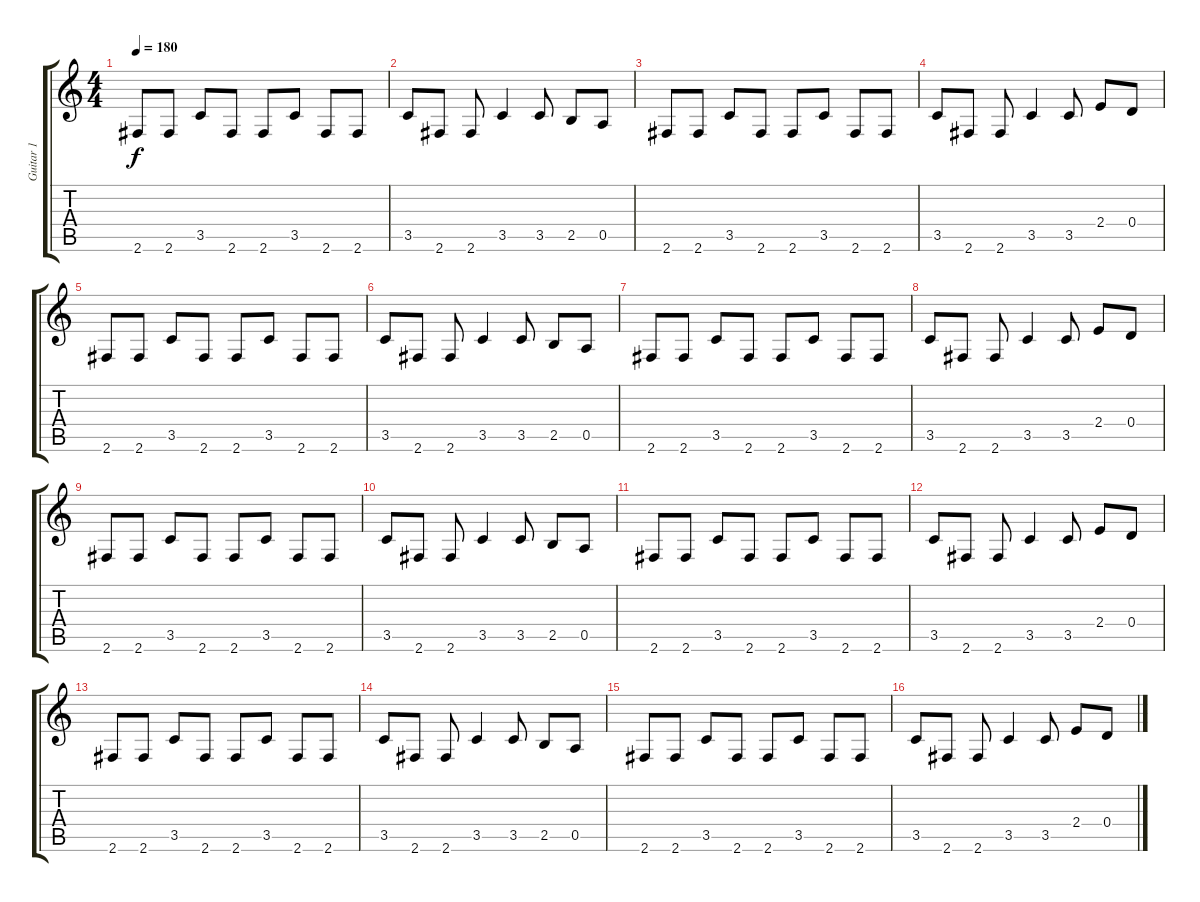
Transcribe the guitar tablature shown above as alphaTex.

\track ("Guitar 1" "Guitar 1") {instrument distortionguitar}
\staff {score tabs}
\tuning (E4 B3 G3 D3 A2 E2) {hide}
\ts (4 4)
\tempo 180
\clef g2
\ks c
2.6.8{dy f} 2.6.8 3.5.8 2.6.8 2.6.8 3.5.8 2.6.8 2.6.8 |
3.5.8 2.6.8 2.6.8 3.5.4 3.5.8 2.5.8 0.5.8 |
2.6.8 2.6.8 3.5.8 2.6.8 2.6.8 3.5.8 2.6.8 2.6.8 |
3.5.8 2.6.8 2.6.8 3.5.4 3.5.8 2.4.8 0.4.8 |
2.6.8 2.6.8 3.5.8 2.6.8 2.6.8 3.5.8 2.6.8 2.6.8 |
3.5.8 2.6.8 2.6.8 3.5.4 3.5.8 2.5.8 0.5.8 |
2.6.8 2.6.8 3.5.8 2.6.8 2.6.8 3.5.8 2.6.8 2.6.8 |
3.5.8 2.6.8 2.6.8 3.5.4 3.5.8 2.4.8 0.4.8 |
2.6.8 2.6.8 3.5.8 2.6.8 2.6.8 3.5.8 2.6.8 2.6.8 |
3.5.8 2.6.8 2.6.8 3.5.4 3.5.8 2.5.8 0.5.8 |
2.6.8 2.6.8 3.5.8 2.6.8 2.6.8 3.5.8 2.6.8 2.6.8 |
3.5.8 2.6.8 2.6.8 3.5.4 3.5.8 2.4.8 0.4.8 |
2.6.8 2.6.8 3.5.8 2.6.8 2.6.8 3.5.8 2.6.8 2.6.8 |
3.5.8 2.6.8 2.6.8 3.5.4 3.5.8 2.5.8 0.5.8 |
2.6.8 2.6.8 3.5.8 2.6.8 2.6.8 3.5.8 2.6.8 2.6.8 |
3.5.8 2.6.8 2.6.8 3.5.4 3.5.8 2.4.8 0.4.8
